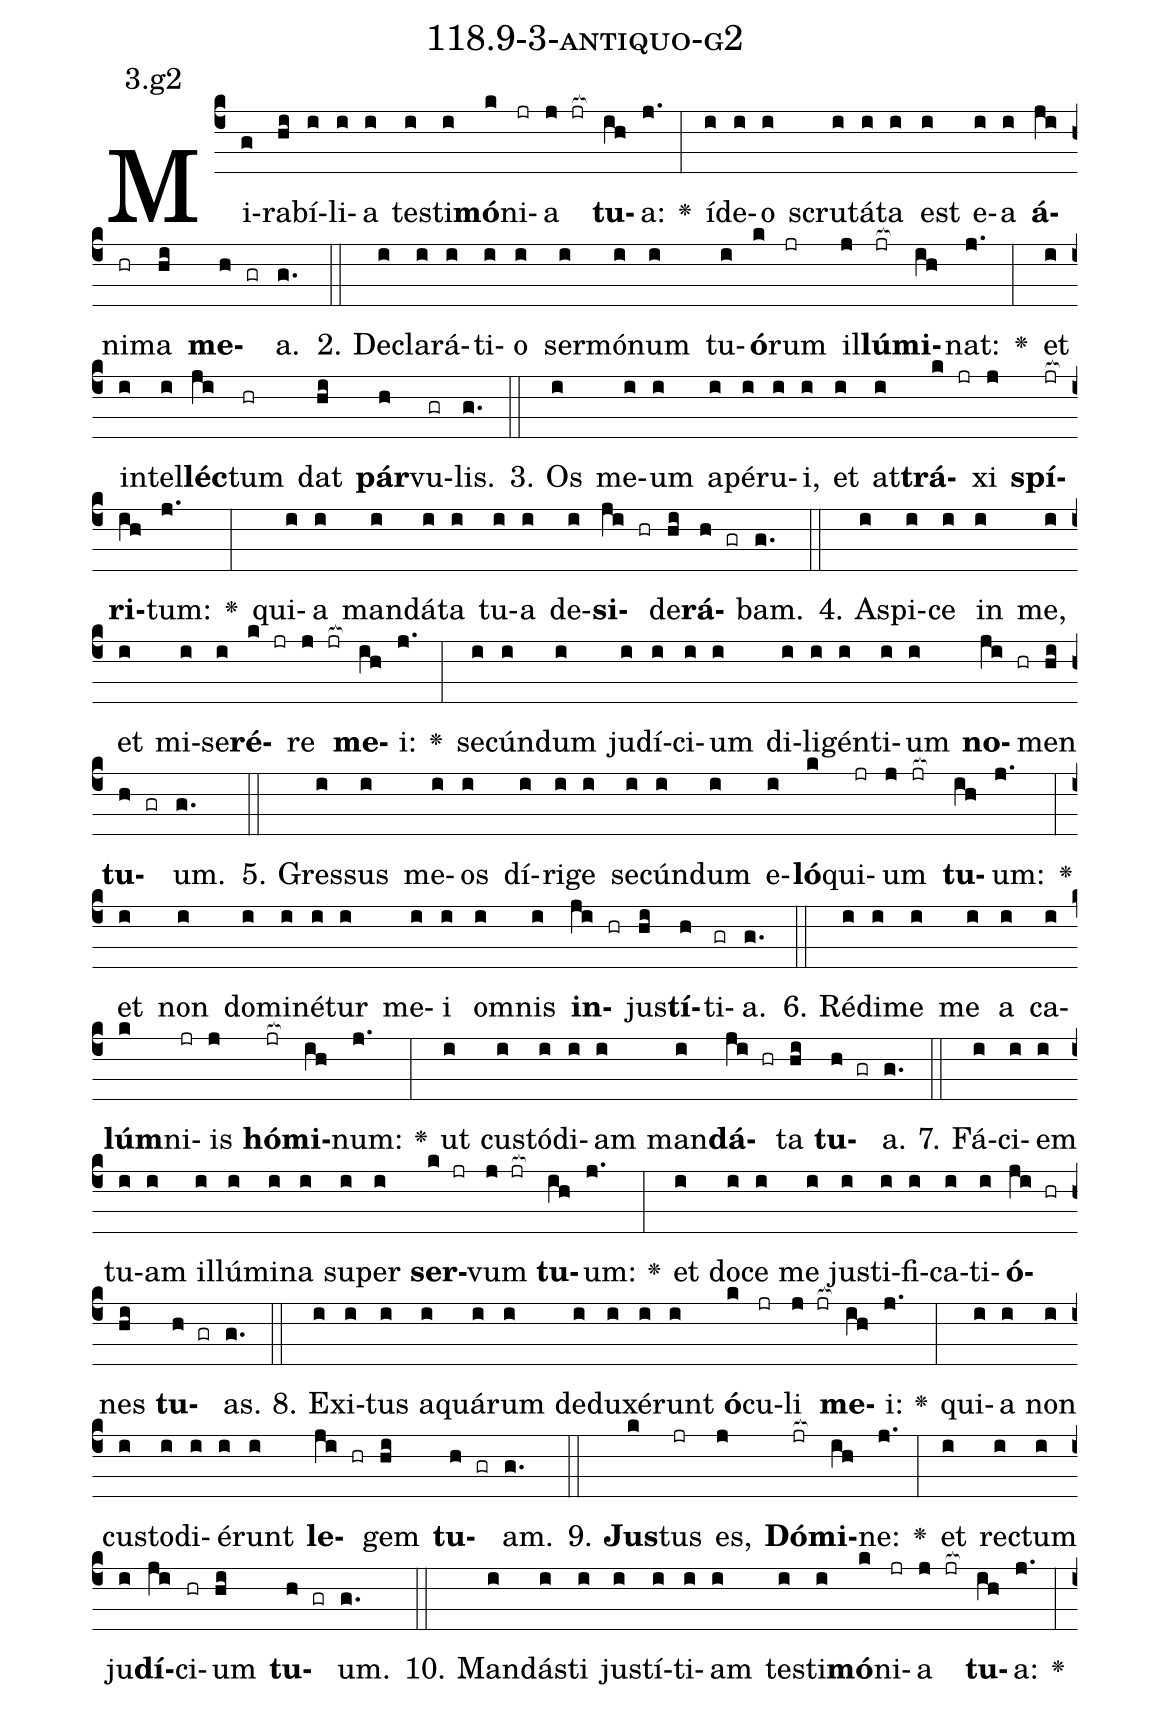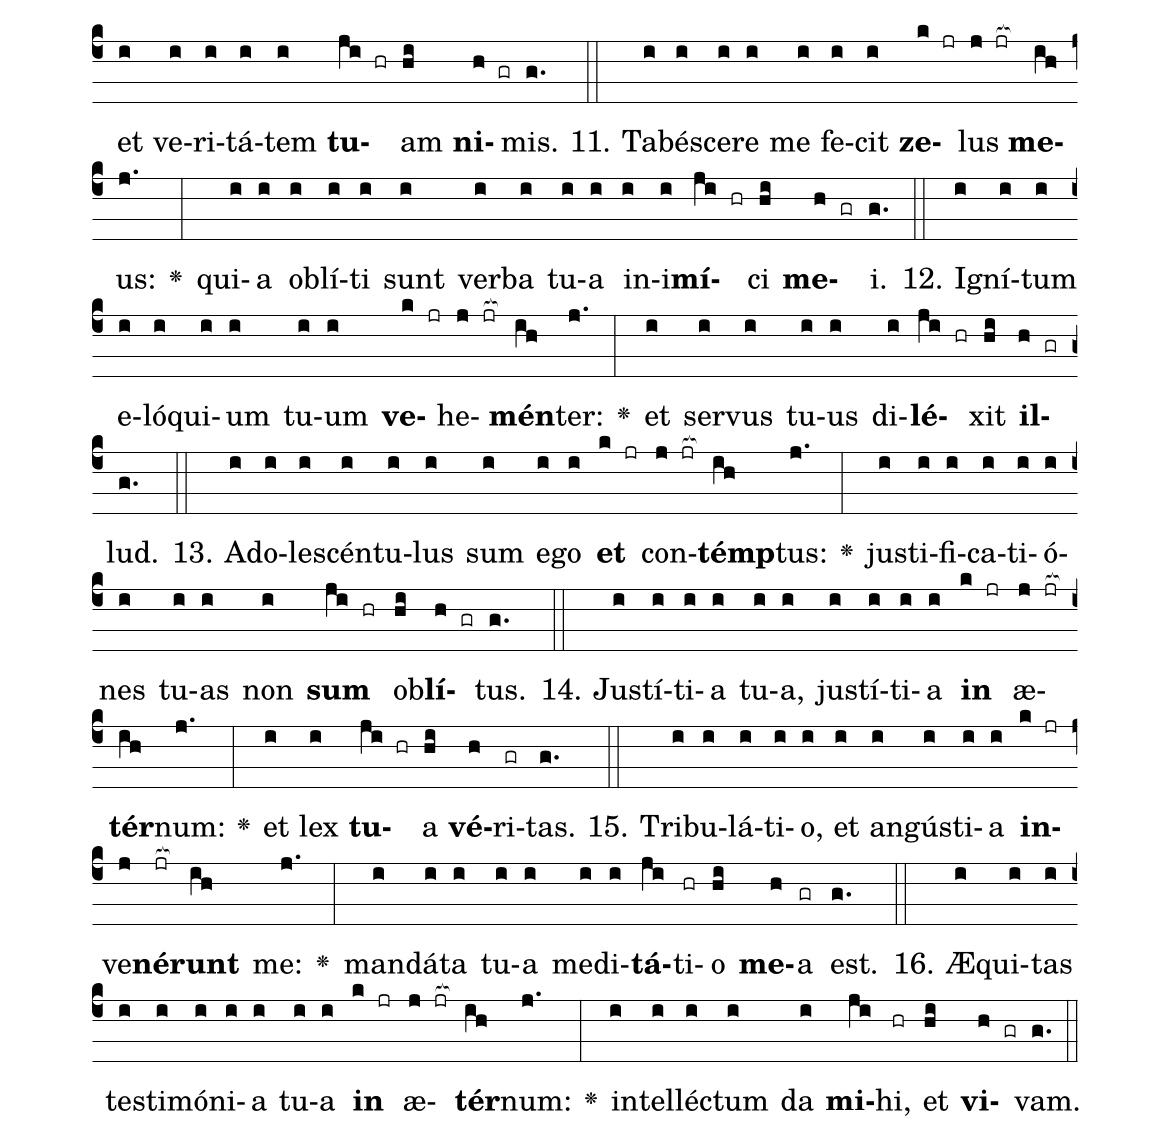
name: 118.9-3-antiquo-g2;
annotation: 3.g2;
%%
(c4)Mi(g)ra(hi)bí(i)li(i)a(i) tes(i)ti(i)<b>mó</b>(k)ni(jr)a(j jr[ocb:1{]) <b>tu</b>(ih[ocb:0}])a:(j.) <v>\greheightstar</v>(:) íd(i)e(i)o(i) scru(i)tá(i)ta(i) est(i) e(i)a(i) <b>á</b>(ji)ni(hr)ma(hi) <b>me</b>(h gr)a.(g.) (::)
2. De(i)cla(i)rá(i)ti(i)o(i) ser(i)mó(i)num(i) tu(i)<b>ó</b>(k)rum(jr) il(j)<b>lú</b>(jr[ocb:1{])<b>mi</b>(ih[ocb:0}])nat:(j.) <v>\greheightstar</v>(:) et(i) in(i)tel(i)<b>léc</b>(ji)tum(hr) dat(hi) <b>pár</b>(h)vu(gr)lis.(g.) (::)
3. Os(i) me(i)um(i) a(i)pé(i)ru(i)i,(i) et(i) at(i)<b>trá</b>(k jr)xi(j) <b>spí</b>(jr[ocb:1{])<b>ri</b>(ih[ocb:0}])tum:(j.) <v>\greheightstar</v>(:) qui(i)a(i) man(i)dá(i)ta(i) tu(i)a(i) de(i)<b>si</b>(ji hr)de(hi)<b>rá</b>(h gr)bam.(g.) (::)
4. A(i)spi(i)ce(i) in(i) me,(i) et(i) mi(i)se(i)<b>ré</b>(k jr)re(j jr[ocb:1{]) <b>me</b>(ih[ocb:0}])i:(j.) <v>\greheightstar</v>(:) se(i)cún(i)dum(i) ju(i)dí(i)ci(i)um(i) di(i)li(i)gén(i)ti(i)um(i) <b>no</b>(ji hr)men(hi) <b>tu</b>(h gr)um.(g.) (::)
5. Gres(i)sus(i) me(i)os(i) dí(i)ri(i)ge(i) se(i)cún(i)dum(i) e(i)<b>ló</b>(k)qui(jr)um(j jr[ocb:1{]) <b>tu</b>(ih[ocb:0}])um:(j.) <v>\greheightstar</v>(:) et(i) non(i) do(i)mi(i)né(i)tur(i) me(i)i(i) om(i)nis(i) <b>in</b>(ji hr)jus(hi)<b>tí</b>(h)ti(gr)a.(g.) (::)
6. Réd(i)i(i)me(i) me(i) a(i) ca(i)<b>lúm</b>(k)ni(jr)is(j) <b>hó</b>(jr[ocb:1{])<b>mi</b>(ih[ocb:0}])num:(j.) <v>\greheightstar</v>(:) ut(i) cus(i)tó(i)di(i)am(i) man(i)<b>dá</b>(ji hr)ta(hi) <b>tu</b>(h gr)a.(g.) (::)
7. Fá(i)ci(i)em(i) tu(i)am(i) il(i)lú(i)mi(i)na(i) su(i)per(i) <b>ser</b>(k jr)vum(j jr[ocb:1{]) <b>tu</b>(ih[ocb:0}])um:(j.) <v>\greheightstar</v>(:) et(i) do(i)ce(i) me(i) jus(i)ti(i)fi(i)ca(i)ti(i)<b>ó</b>(ji hr)nes(hi) <b>tu</b>(h gr)as.(g.) (::)
8. Ex(i)i(i)tus(i) a(i)quá(i)rum(i) de(i)du(i)xé(i)runt(i) <b>ó</b>(k)cu(jr)li(j jr[ocb:1{]) <b>me</b>(ih[ocb:0}])i:(j.) <v>\greheightstar</v>(:) qui(i)a(i) non(i) cus(i)to(i)di(i)é(i)runt(i) <b>le</b>(ji hr)gem(hi) <b>tu</b>(h gr)am.(g.) (::)
9. <b>Jus</b>(k)tus(jr) es,(j) <b>Dó</b>(jr[ocb:1{])<b>mi</b>(ih[ocb:0}])ne:(j.) <v>\greheightstar</v>(:) et(i) rec(i)tum(i) ju(i)<b>dí</b>(ji)ci(hr)um(hi) <b>tu</b>(h gr)um.(g.) (::)
10. Man(i)dás(i)ti(i) jus(i)tí(i)ti(i)am(i) tes(i)ti(i)<b>mó</b>(k)ni(jr)a(j jr[ocb:1{]) <b>tu</b>(ih[ocb:0}])a:(j.) <v>\greheightstar</v>(:) et(i) ve(i)ri(i)tá(i)tem(i) <b>tu</b>(ji hr)am(hi) <b>ni</b>(h gr)mis.(g.) (::)
11. Ta(i)bé(i)sce(i)re(i) me(i) fe(i)cit(i) <b>ze</b>(k jr)lus(j jr[ocb:1{]) <b>me</b>(ih[ocb:0}])us:(j.) <v>\greheightstar</v>(:) qui(i)a(i) ob(i)lí(i)ti(i) sunt(i) ver(i)ba(i) tu(i)a(i) in(i)i(i)<b>mí</b>(ji hr)ci(hi) <b>me</b>(h gr)i.(g.) (::)
12. I(i)gní(i)tum(i) e(i)ló(i)qui(i)um(i) tu(i)um(i) <b>ve</b>(k jr)he(j jr[ocb:1{])<b>mén</b>(ih[ocb:0}])ter:(j.) <v>\greheightstar</v>(:) et(i) ser(i)vus(i) tu(i)us(i) di(i)<b>lé</b>(ji hr)xit(hi) <b>il</b>(h gr)lud.(g.) (::)
13. Ad(i)o(i)le(i)scén(i)tu(i)lus(i) sum(i) e(i)go(i) <b>et</b>(k jr) con(j jr[ocb:1{])<b>témp</b>(ih[ocb:0}])tus:(j.) <v>\greheightstar</v>(:) jus(i)ti(i)fi(i)ca(i)ti(i)ó(i)nes(i) tu(i)as(i) non(i) <b>sum</b>(ji hr) ob(hi)<b>lí</b>(h gr)tus.(g.) (::)
14. Jus(i)tí(i)ti(i)a(i) tu(i)a,(i) jus(i)tí(i)ti(i)a(i) <b>in</b>(k jr) æ(j jr[ocb:1{])<b>tér</b>(ih[ocb:0}])num:(j.) <v>\greheightstar</v>(:) et(i) lex(i) <b>tu</b>(ji hr)a(hi) <b>vé</b>(h)ri(gr)tas.(g.) (::)
15. Tri(i)bu(i)lá(i)ti(i)o,(i) et(i) an(i)gús(i)ti(i)a(i) <b>in</b>(k jr)ve(j)<b>né</b>(jr[ocb:1{])<b>runt</b>(ih[ocb:0}]) me:(j.) <v>\greheightstar</v>(:) man(i)dá(i)ta(i) tu(i)a(i) me(i)di(i)<b>tá</b>(ji)ti(hr)o(hi) <b>me</b>(h)a(gr) est.(g.) (::)
16. Æ(i)qui(i)tas(i) tes(i)ti(i)mó(i)ni(i)a(i) tu(i)a(i) <b>in</b>(k jr) æ(j jr[ocb:1{])<b>tér</b>(ih[ocb:0}])num:(j.) <v>\greheightstar</v>(:) in(i)tel(i)léc(i)tum(i) da(i) <b>mi</b>(ji)hi,(hr) et(hi) <b>vi</b>(h gr)vam.(g.) (::)
